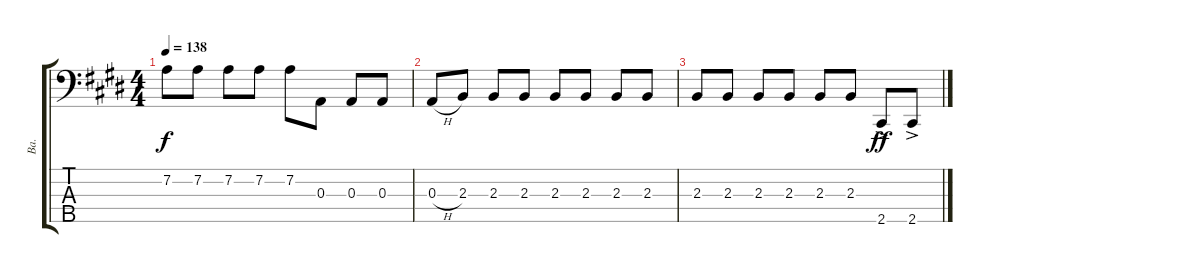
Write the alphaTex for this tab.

\track ("Ba." "Ba.") {instrument electricbassfinger}
\staff {score tabs}
\tuning (G2 D2 A1 E1 B0) {hide}
\ts (4 4)
\tempo 138
\clef f4
\ks e
7.2.8{dy f} 7.2.8 7.2.8 7.2.8 7.2.8 0.3.8 0.3.8 0.3.8 |
0.3{h}.8 2.3.8 2.3.8 2.3.8 2.3.8 2.3.8 2.3.8 2.3.8 |
2.3.8 2.3.8 2.3.8 2.3.8 2.3.8 2.3.8 2.5{ac}.8{dy ff} 2.5{ac}.8
